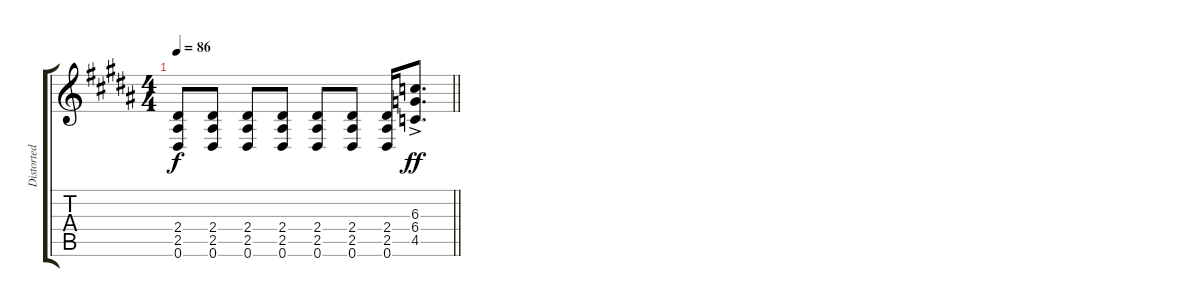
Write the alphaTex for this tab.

\track ("Distorted Chorus (Electric 3)" "Distorted ") {instrument distortionguitar}
\staff {score tabs}
\tuning (Eb4 Bb3 Gb3 Db3 Ab2 Eb2) {hide}
\ts (4 4)
\tempo 86
\clef g2
\barLineRight lightlight
\ks b
(2.4 2.5 0.6).8{dy f} (2.4 2.5 0.6).8 (2.4 2.5 0.6).8 (2.4 2.5 0.6).8 (2.4 2.5 0.6).8 (2.4 2.5 0.6).8 (2.4 2.5 0.6).16 (6.3 6.4 4.5{ac}).8{d dy ff}
